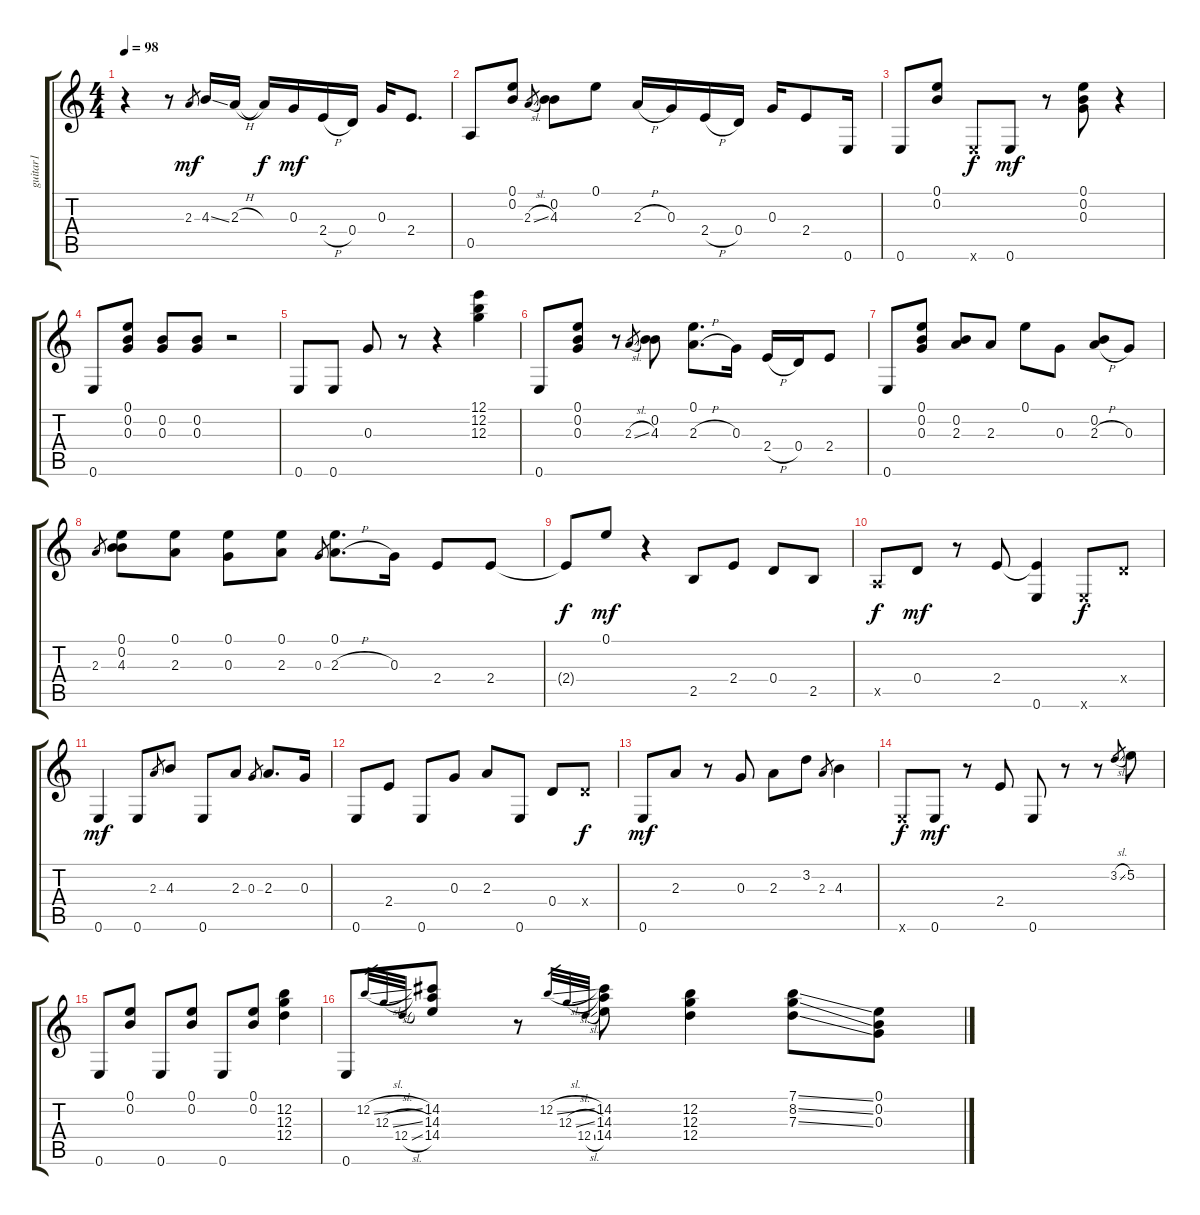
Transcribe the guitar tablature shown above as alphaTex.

\track ("guitar1" "guitar1") {instrument electricguitarclean}
\staff {score tabs}
\tuning (E4 B3 G3 D3 A2 E2) {hide}
\ts (4 4)
\tempo 98
\clef g2
\ks c
r.4{dy mf} r.8 2.3.8{gr} 4.3{ss}.16 2.3{h}.16 2.3{t}.16{dy f} 0.3.16{dy mf} 2.4{h}.16 0.4.16 0.3.16 2.4.8{d} |
0.5.8 (0.1 0.2).8 2.3{sl}.8{gr} (0.2 4.3).8 0.1.8 2.3{h}.16 0.3.16 2.4{h}.16 0.4.16 0.3.16 2.4.8 0.6.16 |
0.6.8 (0.1 0.2).8 0.6{x}.8{dy f} 0.6.8{dy mf} r.8 (0.1 0.2 0.3).8 r.4 |
0.6.8 (0.1 0.2 0.3).8 (0.2 0.3).8 (0.2 0.3).8 r.2 |
0.6.8 0.6.8 0.3.8 r.8 r.4 (12.1 12.2 12.3).4 |
0.6.8 (0.1 0.2 0.3).8 r.8 2.3{sl}.8{gr} (0.2 4.3).8 (0.1 2.3{h}).8{d} 0.3.16 2.4{h}.16 0.4.16 2.4.8 |
0.6.8 (0.1 0.2 0.3).8 (0.2 2.3).8 2.3.8 0.1.8 0.3.8 (0.2 2.3{h}).8 0.3.8 |
2.3.8{gr} (0.1 0.2 4.3).8 (0.1 2.3).8 (0.1 0.3).8 (0.1 2.3).8 0.3.8{gr} (0.1 2.3{h}).8{d} 0.3.16 2.4.8 2.4.8 |
2.4{t}.8{dy f} 0.1.8{dy mf} r.4 2.5.8 2.4.8 0.4.8 2.5.8 |
0.5{x}.8{dy f} 0.4.8{dy mf} r.8 2.4.8 (2.4{t} 0.6).4 0.6{x}.8{dy f} 0.4{x}.8 |
0.6.4{dy mf} 0.6.8 2.3.8{gr} 4.3.8 0.6.8 2.3.8 0.3.8{gr} 2.3.8{d} 0.3.16 |
0.6.8 2.4.8 0.6.8 0.3.8 2.3.8 0.6.8 0.4.8 0.4{x}.8{dy f} |
0.6.8{dy mf} 2.3.8 r.8 0.3.8 2.3.8 3.2.8 2.3.8{gr} 4.3.4 |
0.6{x}.8{dy f} 0.6.8{dy mf} r.8 2.4.8 0.6.8 r.8 r.8 3.2{sl}.8{gr} 5.2.8 |
0.6.8 (0.1 0.2).8 0.6.8 (0.1 0.2).8 0.6.8 (0.1 0.2).8 (12.2 12.3 12.4).4 |
0.6.8 12.2{sl}.32{gr} 12.3{sl}.32{gr} 12.4{sl}.32{gr} (14.2 14.3 14.4).8 r.8 12.2{sl}.32{gr} 12.3{sl}.32{gr} 12.4{sl}.32{gr} (14.2 14.3 14.4).8 (12.2 12.3 12.4).4 (7.1{ss} 8.2{ss} 7.3{ss}).8 (0.1 0.2 0.3).8
